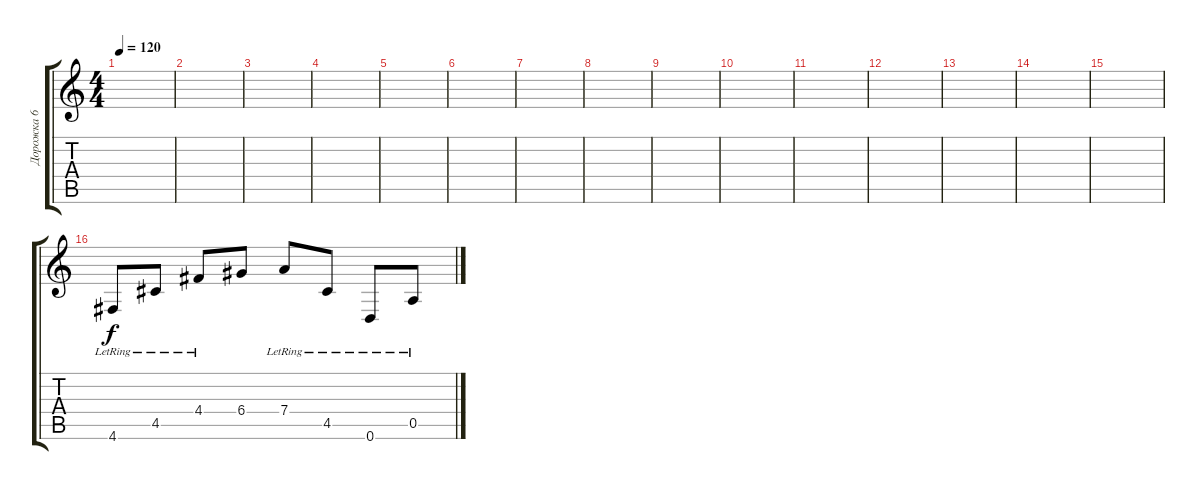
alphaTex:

\track ("Дорожка 6" "Дорожка 6") {instrument electricguitarclean}
\staff {score tabs}
\tuning (E4 B3 G3 D3 A2 D2) {hide}
\ts (4 4)
\tempo 120
\clef g2
\ks c
|
|
|
|
|
|
|
|
|
|
|
|
|
|
|
4.6{lr}.8 4.5{lr}.8 4.4{lr}.8 6.4.8 7.4{lr}.8 4.5{lr}.8 0.6{lr}.8 0.5{lr}.8
